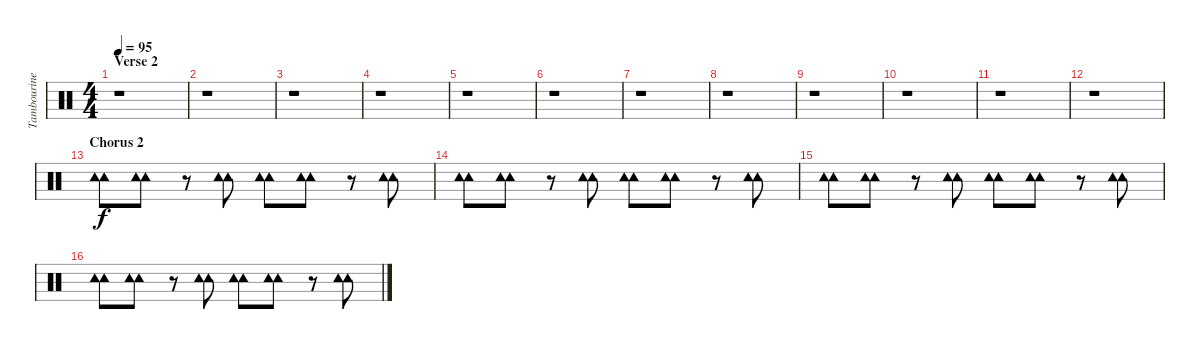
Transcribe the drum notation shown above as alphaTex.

\track ("Tambourine" "Tambourine") {instrument percussion}
\staff {score}
\articulation defaults
\ts (4 4)
\section ("" "Verse 2")
\tempo 95
\clef neutral
\ks c
r.1{dy f} |
r.1 |
r.1 |
r.1 |
r.1 |
r.1 |
r.1 |
r.1 |
r.1 |
r.1 |
r.1 |
r.1 |
\section ("" "Chorus 2")
("Tambourine (hit)" "Tambourine (hit)").8 ("Tambourine (hit)" "Tambourine (hit)").8 r.8 ("Tambourine (hit)" "Tambourine (hit)").8 ("Tambourine (hit)" "Tambourine (hit)").8 ("Tambourine (hit)" "Tambourine (hit)").8 r.8 ("Tambourine (hit)" "Tambourine (hit)").8 |
("Tambourine (hit)" "Tambourine (hit)").8 ("Tambourine (hit)" "Tambourine (hit)").8 r.8 ("Tambourine (hit)" "Tambourine (hit)").8 ("Tambourine (hit)" "Tambourine (hit)").8 ("Tambourine (hit)" "Tambourine (hit)").8 r.8 ("Tambourine (hit)" "Tambourine (hit)").8 |
("Tambourine (hit)" "Tambourine (hit)").8 ("Tambourine (hit)" "Tambourine (hit)").8 r.8 ("Tambourine (hit)" "Tambourine (hit)").8 ("Tambourine (hit)" "Tambourine (hit)").8 ("Tambourine (hit)" "Tambourine (hit)").8 r.8 ("Tambourine (hit)" "Tambourine (hit)").8 |
("Tambourine (hit)" "Tambourine (hit)").8 ("Tambourine (hit)" "Tambourine (hit)").8 r.8 ("Tambourine (hit)" "Tambourine (hit)").8 ("Tambourine (hit)" "Tambourine (hit)").8 ("Tambourine (hit)" "Tambourine (hit)").8 r.8 ("Tambourine (hit)" "Tambourine (hit)").8
